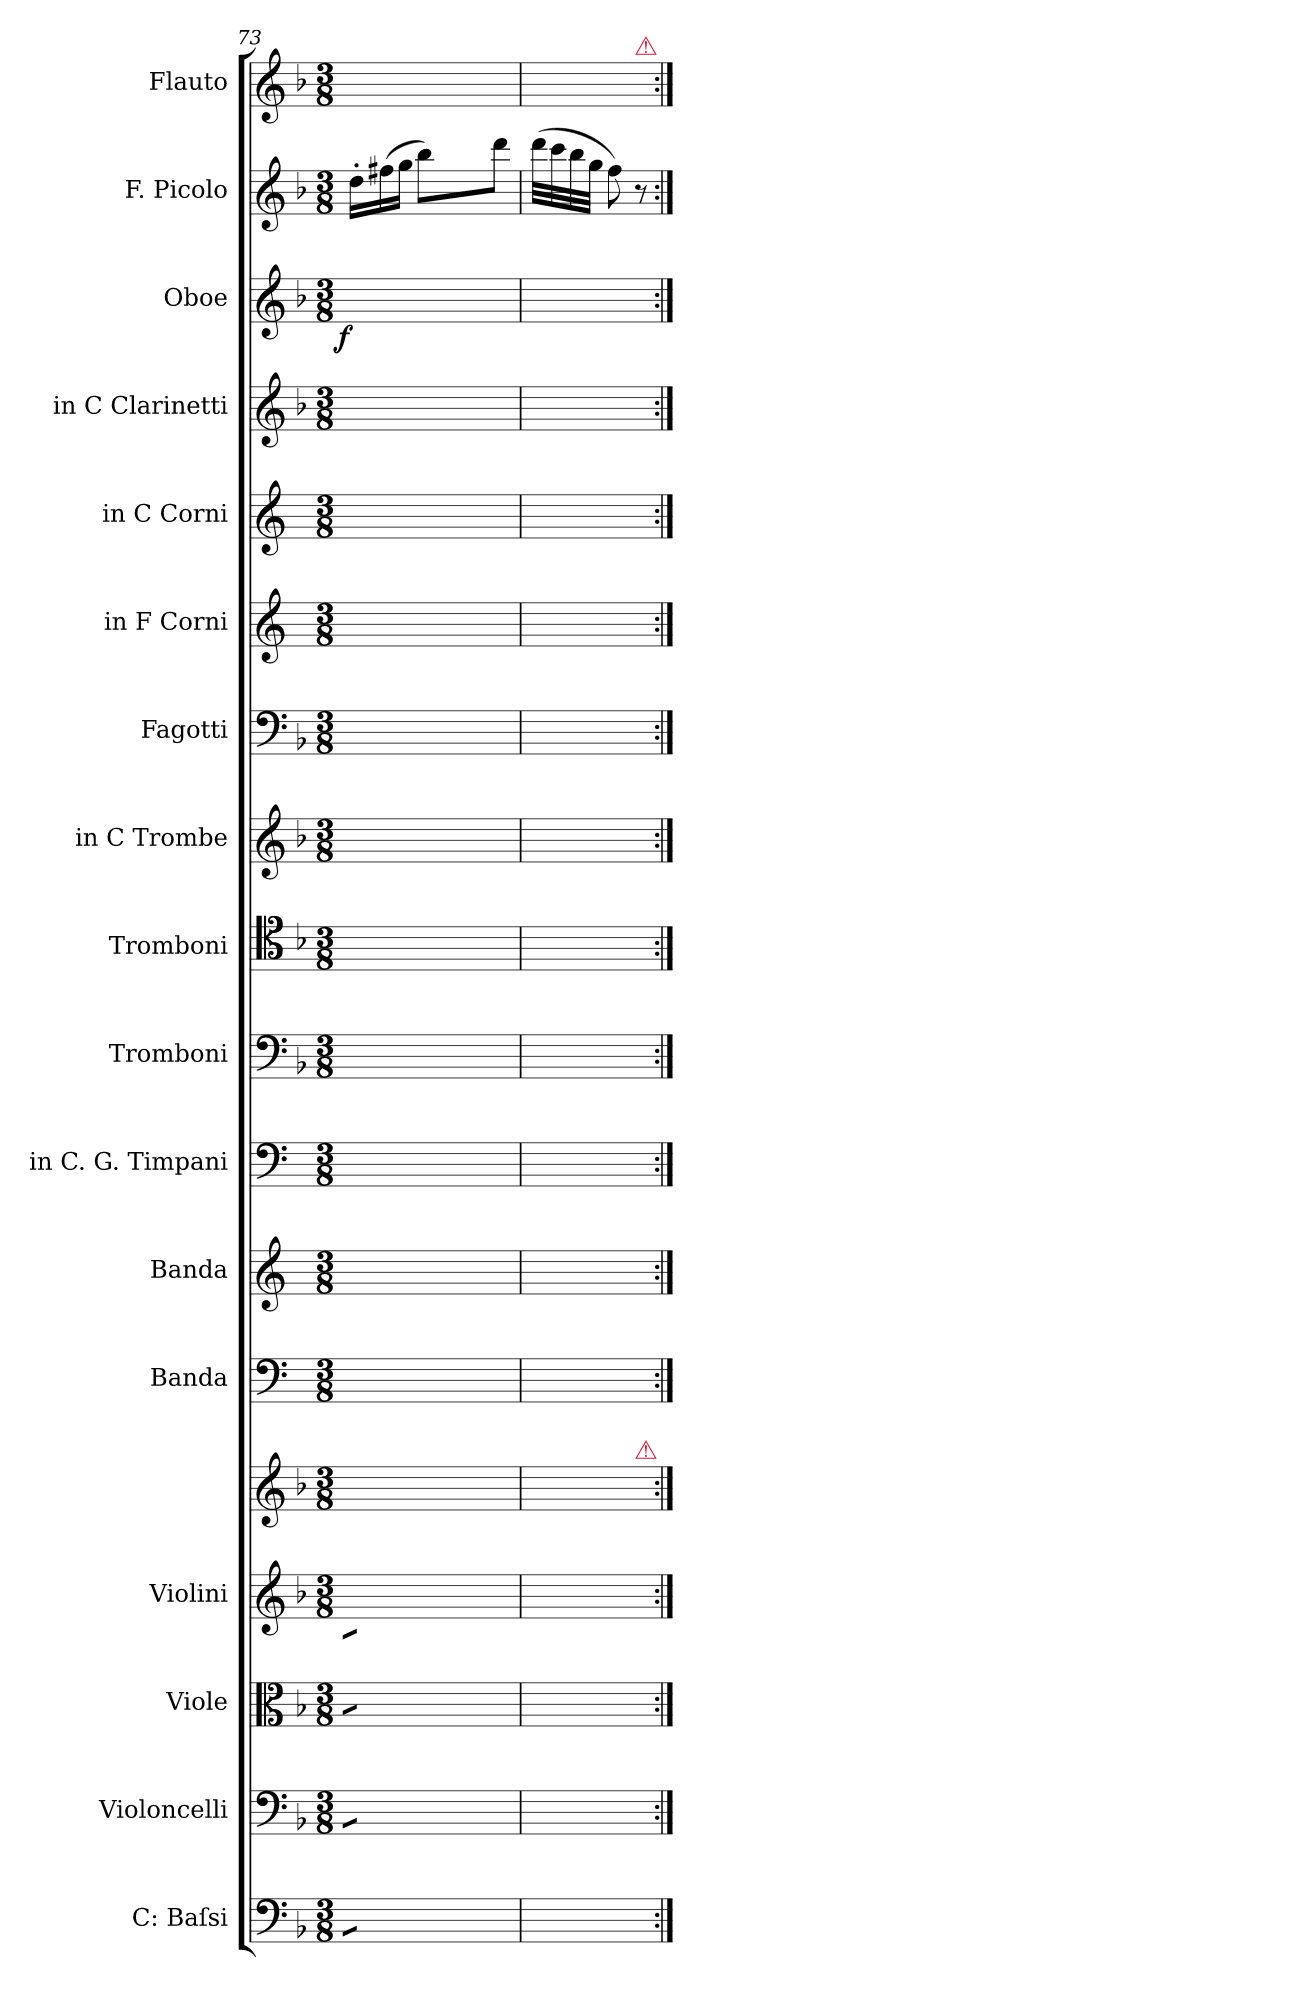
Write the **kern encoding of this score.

**kern	**kern	**kern	**kern	**kern	**kern	**kern	**kern	**kern	**kern	**kern	**kern	**kern	**kern	**kern	**kern	**dynam	**kern	**kern
*part18	*part17	*part16	*part15	*part14	*part13	*part12	*part11	*part10	*part9	*part8	*part7	*part6	*part5	*part4	*part3	*part3	*part2	*part1
*staff18	*staff17	*staff16	*staff15	*staff14	*staff13	*staff12	*staff11	*staff10	*staff9	*staff8	*staff7	*staff6	*staff5	*staff4	*staff3	*staff3	*staff2	*staff1
*I"C: Baſsi	*I"Violoncelli	*I"Viole	*I"Violini	*	*I"Banda	*I"Banda	*I"in C. G. Timpani	*I"Tromboni	*I"Tromboni	*I"in C Trombe	*I"Fagotti	*I"in F Corni	*I"in C Corni	*I"in C Clarinetti	*I"Oboe	*	*I"F. Picolo	*I"Flauto
*	*I'Vc	*	*I'Vln	*	*	*	*I'Timp	*I'Trb	*I'Trb	*	*	*	*	*I'Cl	*I'Ob	*	*	*I'Fl
*clefF4	*clefF4	*clefC3	*clefG2	*clefG2	*clefF4	*clefG2	*clefF4	*clefF4	*clefC4	*clefG2	*clefF4	*clefG2	*clefG2	*clefG2	*clefG2	*	*clefG2	*clefG2
*	*	*	*	*	*	*	*	*	*	*	*	*ITrd4c7	*	*	*	*	*	*
*k[b-]	*k[b-]	*k[b-]	*k[b-]	*k[b-]	*k[]	*k[]	*k[]	*k[b-]	*k[b-]	*k[b-]	*k[b-]	*k[b-]	*k[]	*k[b-]	*k[b-]	*	*k[b-]	*k[b-]
*M3/8	*M3/8	*M3/8	*M3/8	*M3/8	*M3/8	*M3/8	*M3/8	*M3/8	*M3/8	*M3/8	*M3/8	*M3/8	*M3/8	*M3/8	*M3/8	*	*M3/8	*M3/8
*	*	*	*	*Xtuplet	*	*	*	*	*	*	*	*	*	*	*	*	*Xtuplet	*Xtuplet
=73	=73	=73	=73	=73	=73	=73	=73	=73	=73	=73	=73	=73	=73	=73	=73	=73	=73	=73
!	!	!	!	!	!	!	!	!	!	!	!	!	!	!	!	!LO:DY:rj	!	!
*tremolo	*	*	*	*	*	*	*	*	*	*	*	*	*	*	*	*	*	*
*	*tremolo	*	*	*	*	*	*	*	*	*	*	*	*	*	*	*	*	*
*	*	*tremolo	*	*	*	*	*	*	*	*	*	*	*	*	*	*	*	*
*	*	*	*tremolo	*	*	*	*	*	*	*	*	*	*	*	*	*	*	*
8BB-/yyL	8BB-/yyL	8B-yy\ 8dyy\L	8B-yy/ 8gyy/L	24dd'\LLyy	4Ra/yy	8ryy	4.ryy	4.BB-yy\ 4.B-yy\	8dyy\ 8gyy\L	4.ryy	4.BB-yy\ 4.B-yy\	4.ryy	4.ddyy\ 4.ggyy\	4.ryy	4b-yy\ 4ddyy\	f	24dd'\LL	24dd'\LLyy
.	.	.	.	24ff#X\yy	.	.	.	.	.	.	.	.	.	.	.	.	(24ff#X\	24ff#X\yy
.	.	.	.	24gg\JJyy	.	.	.	.	.	.	.	.	.	.	.	.	24gg\JJ	24gg\JJyy
8BB-/yy	8BB-/yy	8B-yy\ 8dyy\	8B-yy/ 8gyy/	8bb-\Lyy	.	32Ree\LLLyy	.	.	8dyy\ 8gyy\	.	.	.	.	.	.	.	8bb-\L)	8bb-\Lyy
.	.	.	.	.	.	32Ree\yy	.	.	.	.	.	.	.	.	.	.	.	.
.	.	.	.	.	.	32Ree\yy	.	.	.	.	.	.	.	.	.	.	.	.
.	.	.	.	.	.	32Ree\JJyy	.	.	.	.	.	.	.	.	.	.	.	.
8BB-/yyJ	8BB-/yyJ	8B-yy\ 8dyy\J	8B-yy/ 8gyy/J	8ddd'\Jyy	8ryy	8Ree\Jyy	.	.	8dyy\ 8gyy\J	.	.	.	.	.	8b-yy\ 8ggyy\	.	8ddd\J	8ddd'\Jyy
*	*	*	*Xtremolo	*	*	*	*	*	*	*	*	*	*	*	*	*	*	*
*	*	*Xtremolo	*	*	*	*	*	*	*	*	*	*	*	*	*	*	*	*
*	*Xtremolo	*	*	*	*	*	*	*	*	*	*	*	*	*	*	*	*	*
*Xtremolo	*	*	*	*	*	*	*	*	*	*	*	*	*	*	*	*	*	*
=74	=74	=74	=74	=74	=74	=74	=74	=74	=74	=74	=74	=74	=74	=74	=74	=74	=74	=74
8C/Lyy	8C/Lyy	8Gyy\ 8eyy\L	8B-yy/ 8gyy/L	32ddd\LLLyy	8Ra/Lyy	8Ree\Lyy	4.ryy	8Cyy\ 8Gyy\L	8B-yy\ 8eyy\L	4.ryy	8Cyy\ 8B-yy\L	8cyy/ 8gyy/L	8ccyy\ 8eeyy\L	4.ryy	8b-yy\ 8eeyy\L	.	(32ddd\LLL	32ddd\LLLyy
.	.	.	.	32ccc\yy	.	.	.	.	.	.	.	.	.	.	.	.	32ccc\	32ccc\yy
.	.	.	.	32bb-\yy	.	.	.	.	.	.	.	.	.	.	.	.	32bb-\	32bb-\yy
.	.	.	.	32gg\JJJyy	.	.	.	.	.	.	.	.	.	.	.	.	32gg\JJJ	32gg\JJJyy
8F/Jyy	8F/Jyy	8Ayy\ 8fyy\J	8Ayy/ 8fyy/J	8ff\yy	8Ra/Jyy	8Ree\Jyy	.	8F\Jyy	8Ayy\ 8fyy\J	.	8Fyy\ 8Ayy\J	8Ayy/ 8fyy/J	8ccyy\ 8ffyy\J	.	8ayy\ 8ffyy\J	.	8ff\)	8ff\yy
!	!	!	!	!	!	!	!	!	!	!	!	!	!	!	!	!	!	!LO:TX:a:color=crimson:t=⚠
!	!	!	!	!LO:TX:a:color=crimson:t=⚠	!	!	!	!	!	!	!	!	!	!	!	!	!	!
8ryy	8ryy	8ryy	8ryy	8ryy	8ryy	8ryy	.	8ryy	8ryy	.	8ryy	8ryy	8ryy	.	8ryy	.	8r	8ryy
=:|!	=:|!	=:|!	=:|!	=:|!	=:|!	=:|!	=:|!	=:|!	=:|!	=:|!	=:|!	=:|!	=:|!	=:|!	=:|!	=:|!	=:|!	=:|!
*-	*-	*-	*-	*-	*-	*-	*-	*-	*-	*-	*-	*-	*-	*-	*-	*-	*-	*-
